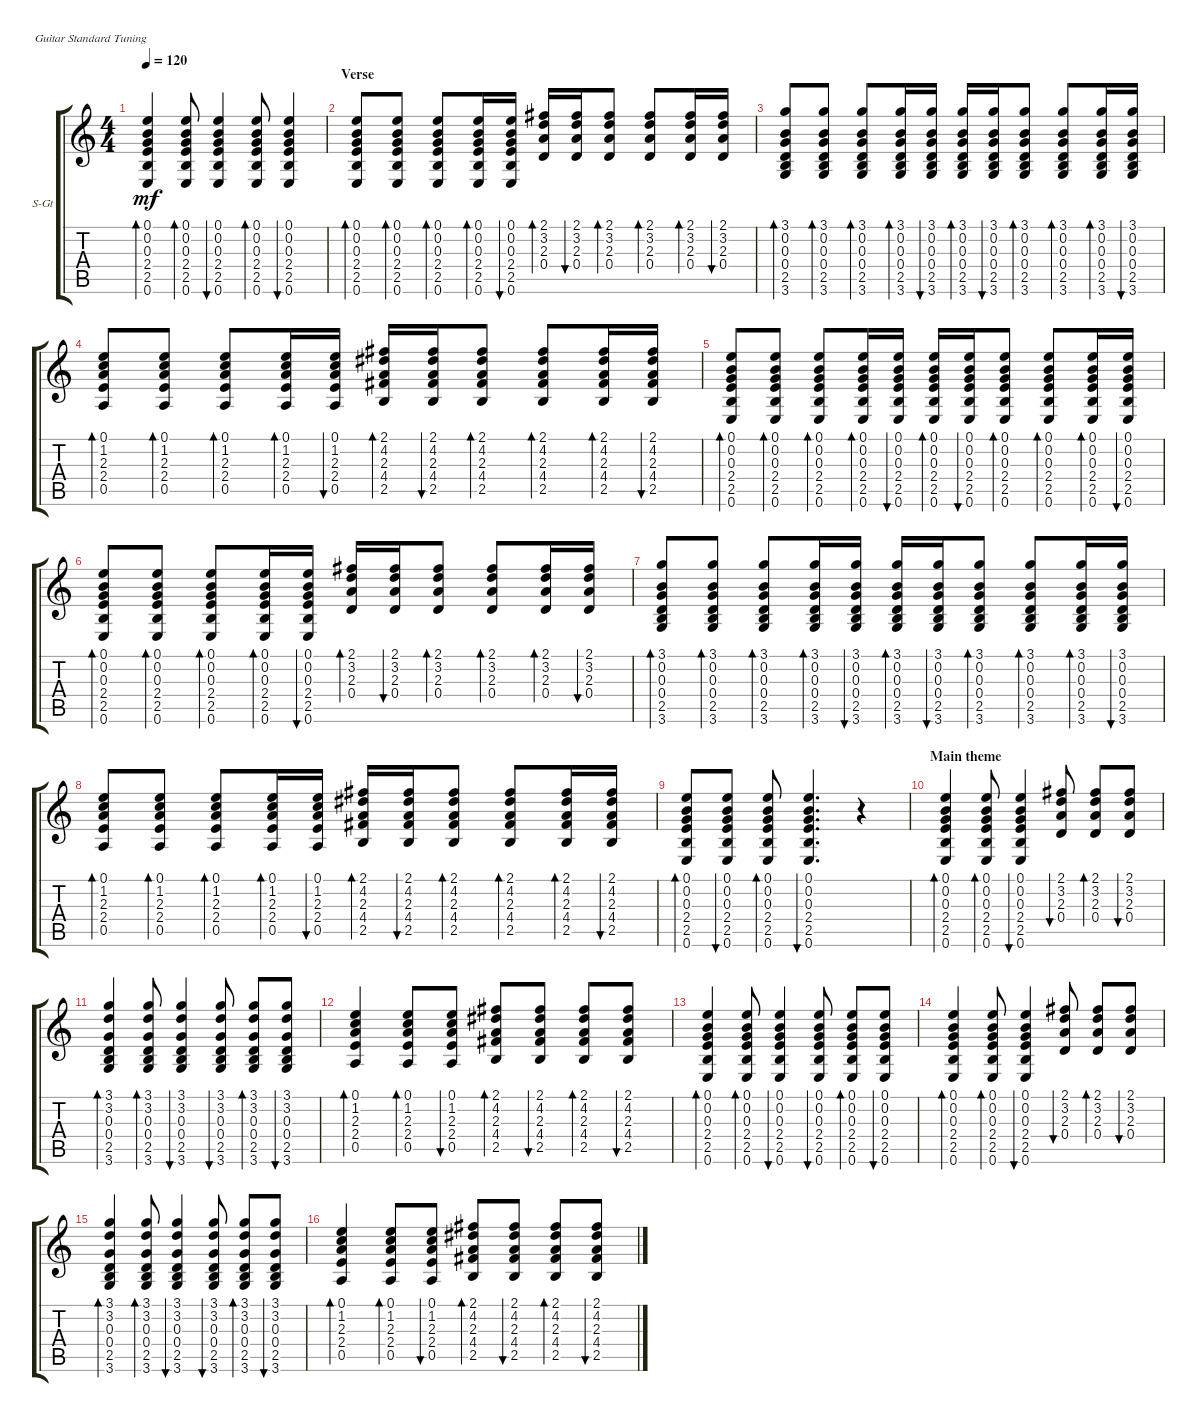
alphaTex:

\bracketExtendMode groupsimilarinstruments
\firstSystemTrackNameOrientation horizontal
\otherSystemsTrackNameOrientation horizontal
\track ("Acoustic guitar" "S-Gt") {instrument acousticguitarsteel}
\staff {score tabs}
\tuning (E4 B3 G3 D3 A2 E2)
\ts (4 4)
\tempo 120
\clef g2
\ks c
(0.6 2.5 2.4 0.3 0.2 0.1).4{bd 30 dy mf} (0.6 2.5 2.4 0.3 0.2 0.1).8{bd 30} (0.6 2.5 2.4 0.3 0.2 0.1).4{bu 30} (0.6 2.5 2.4 0.3 0.2 0.1).8{bd 30} (0.6 2.5 2.4 0.3 0.2 0.1).4{bu 30} |
\section ("" "Verse")
(0.6 2.5 2.4 0.3 0.2 0.1).8{bd 30} (0.6 2.5 2.4 0.3 0.2 0.1).8{bd 30} (0.6 2.5 2.4 0.3 0.2 0.1).8{bd 30} (0.6 2.5 2.4 0.3 0.2 0.1).16{bd 30} (0.6 2.5 2.4 0.3 0.2 0.1).16{bu 30} (0.4 2.3 3.2 2.1).16{bd 30} (0.4 2.3 3.2 2.1).16{bu 30} (0.4 2.3 3.2 2.1).8{bd 30} (0.4 2.3 3.2 2.1).8{bd 30} (0.4 2.3 3.2 2.1).16{bd 30} (0.4 2.3 3.2 2.1).16{bu 30} |
(3.6 2.5 0.4 0.3 0.2 3.1).8{bd 30} (3.6 2.5 0.4 0.3 0.2 3.1).8{bd 30} (3.6 2.5 0.4 0.3 0.2 3.1).8{bd 30} (3.6 2.5 0.4 0.3 0.2 3.1).16{bd 30} (3.6 2.5 0.4 0.3 0.2 3.1).16{bu 30} (3.6 2.5 0.4 0.3 0.2 3.1).16{bd 30} (3.6 2.5 0.4 0.3 0.2 3.1).16{bu 30} (3.6 2.5 0.4 0.3 0.2 3.1).8{bd 30} (3.6 2.5 0.4 0.3 0.2 3.1).8{bd 30} (3.6 2.5 0.4 0.3 0.2 3.1).16{bd 30} (3.6 2.5 0.4 0.3 0.2 3.1).16{bu 30} |
(0.5 2.4 2.3 1.2 0.1).8{bd 30} (0.5 2.4 2.3 1.2 0.1).8{bd 30} (0.5 2.4 2.3 1.2 0.1).8{bd 30} (0.5 2.4 2.3 1.2 0.1).16{bd 30} (0.5 2.4 2.3 1.2 0.1).16{bu 30} (4.4 2.3 4.2 2.1 2.5).16{bd 30} (4.4 2.3 4.2 2.1 2.5).16{bu 30} (4.4 2.3 4.2 2.1 2.5).8{bd 30} (4.4 2.3 4.2 2.1 2.5).8{bd 30} (4.4 2.3 4.2 2.1 2.5).16{bd 30} (4.4 2.3 4.2 2.1 2.5).16{bu 30} |
(0.6 2.5 2.4 0.3 0.2 0.1).8{bd 30} (0.6 2.5 2.4 0.3 0.2 0.1).8{bd 30} (0.6 2.5 2.4 0.3 0.2 0.1).8{bd 30} (0.6 2.5 2.4 0.3 0.2 0.1).16{bd 30} (0.6 2.5 2.4 0.3 0.2 0.1).16{bu 30} (0.6 2.5 2.4 0.3 0.2 0.1).16{bd 30} (0.6 2.5 2.4 0.3 0.2 0.1).16{bu 30} (0.6 2.5 2.4 0.3 0.2 0.1).8{bd 30} (0.6 2.5 2.4 0.3 0.2 0.1).8{bd 30} (0.6 2.5 2.4 0.3 0.2 0.1).16{bd 30} (0.6 2.5 2.4 0.3 0.2 0.1).16{bu 30} |
(0.6 2.5 2.4 0.3 0.2 0.1).8{bd 30} (0.6 2.5 2.4 0.3 0.2 0.1).8{bd 30} (0.6 2.5 2.4 0.3 0.2 0.1).8{bd 30} (0.6 2.5 2.4 0.3 0.2 0.1).16{bd 30} (0.6 2.5 2.4 0.3 0.2 0.1).16{bu 30} (0.4 2.3 3.2 2.1).16{bd 30} (0.4 2.3 3.2 2.1).16{bu 30} (0.4 2.3 3.2 2.1).8{bd 30} (0.4 2.3 3.2 2.1).8{bd 30} (0.4 2.3 3.2 2.1).16{bd 30} (0.4 2.3 3.2 2.1).16{bu 30} |
(3.6 2.5 0.4 0.3 0.2 3.1).8{bd 30} (3.6 2.5 0.4 0.3 0.2 3.1).8{bd 30} (3.6 2.5 0.4 0.3 0.2 3.1).8{bd 30} (3.6 2.5 0.4 0.3 0.2 3.1).16{bd 30} (3.6 2.5 0.4 0.3 0.2 3.1).16{bu 30} (3.6 2.5 0.4 0.3 0.2 3.1).16{bd 30} (3.6 2.5 0.4 0.3 0.2 3.1).16{bu 30} (3.6 2.5 0.4 0.3 0.2 3.1).8{bd 30} (3.6 2.5 0.4 0.3 0.2 3.1).8{bd 30} (3.6 2.5 0.4 0.3 0.2 3.1).16{bd 30} (3.6 2.5 0.4 0.3 0.2 3.1).16{bu 30} |
(0.5 2.4 2.3 1.2 0.1).8{bd 30} (0.5 2.4 2.3 1.2 0.1).8{bd 30} (0.5 2.4 2.3 1.2 0.1).8{bd 30} (0.5 2.4 2.3 1.2 0.1).16{bd 30} (0.5 2.4 2.3 1.2 0.1).16{bu 30} (4.4 2.3 4.2 2.1 2.5).16{bd 30} (4.4 2.3 4.2 2.1 2.5).16{bu 30} (4.4 2.3 4.2 2.1 2.5).8{bd 30} (4.4 2.3 4.2 2.1 2.5).8{bd 30} (4.4 2.3 4.2 2.1 2.5).16{bd 30} (4.4 2.3 4.2 2.1 2.5).16{bu 30} |
(0.6 2.5 2.4 0.3 0.2 0.1).8{bd 30} (0.6 2.5 2.4 0.3 0.2 0.1).8{bu 30} (0.6 2.5 2.4 0.3 0.2 0.1).8{bd 30} (0.6 2.5 2.4 0.3 0.2 0.1).4{d bu 30} r.4 |
\section ("" "Main theme")
(0.6 2.5 2.4 0.3 0.2 0.1).4{bd 30} (0.6 2.5 2.4 0.3 0.2 0.1).8{bd 30} (0.6 2.5 2.4 0.3 0.2 0.1).4{bu 30} (0.4 2.3 3.2 2.1).8{bu 30} (0.4 2.3 3.2 2.1).8{bd 30} (0.4 2.3 3.2 2.1).8{bu 30} |
(3.6 2.5 0.4 0.3 3.2 3.1).4{bd 30} (3.6 2.5 0.4 0.3 3.2 3.1).8{bd 30} (3.6 2.5 0.4 0.3 3.2 3.1).4{bu 30} (3.6 2.5 0.4 0.3 3.2 3.1).8{bu 30} (3.6 2.5 0.4 0.3 3.2 3.1).8{bd 30} (3.6 2.5 0.4 0.3 3.2 3.1).8{bu 30} |
(0.5 2.4 2.3 1.2 0.1).4{bd 30} (0.5 2.4 2.3 1.2 0.1).8{bd 30} (0.5 2.4 2.3 1.2 0.1).8{bu 30} (2.5 4.4 2.3 4.2 2.1).8{bd 30} (2.5 4.4 2.3 4.2 2.1).8{bu 30} (2.5 4.4 2.3 4.2 2.1).8{bd 30} (2.5 4.4 2.3 4.2 2.1).8{bu 30} |
(0.6 2.5 2.4 0.3 0.2 0.1).4{bd 30} (0.6 2.5 2.4 0.3 0.2 0.1).8{bd 30} (0.6 2.5 2.4 0.3 0.2 0.1).4{bu 30} (0.6 2.5 2.4 0.3 0.2 0.1).8{bu 30} (0.6 2.5 2.4 0.3 0.2 0.1).8{bd 30} (0.6 2.5 2.4 0.3 0.2 0.1).8{bu 30} |
(0.6 2.5 2.4 0.3 0.2 0.1).4{bd 30} (0.6 2.5 2.4 0.3 0.2 0.1).8{bd 30} (0.6 2.5 2.4 0.3 0.2 0.1).4{bu 30} (0.4 2.3 3.2 2.1).8{bu 30} (0.4 2.3 3.2 2.1).8{bd 30} (0.4 2.3 3.2 2.1).8{bu 30} |
(3.6 2.5 0.4 0.3 3.2 3.1).4{bd 30} (3.6 2.5 0.4 0.3 3.2 3.1).8{bd 30} (3.6 2.5 0.4 0.3 3.2 3.1).4{bu 30} (3.6 2.5 0.4 0.3 3.2 3.1).8{bu 30} (3.6 2.5 0.4 0.3 3.2 3.1).8{bd 30} (3.6 2.5 0.4 0.3 3.2 3.1).8{bu 30} |
(0.5 2.4 2.3 1.2 0.1).4{bd 30} (0.5 2.4 2.3 1.2 0.1).8{bd 30} (0.5 2.4 2.3 1.2 0.1).8{bu 30} (2.5 4.4 2.3 4.2 2.1).8{bd 30} (2.5 4.4 2.3 4.2 2.1).8{bu 30} (2.5 4.4 2.3 4.2 2.1).8{bd 30} (2.5 4.4 2.3 4.2 2.1).8{bu 30}
